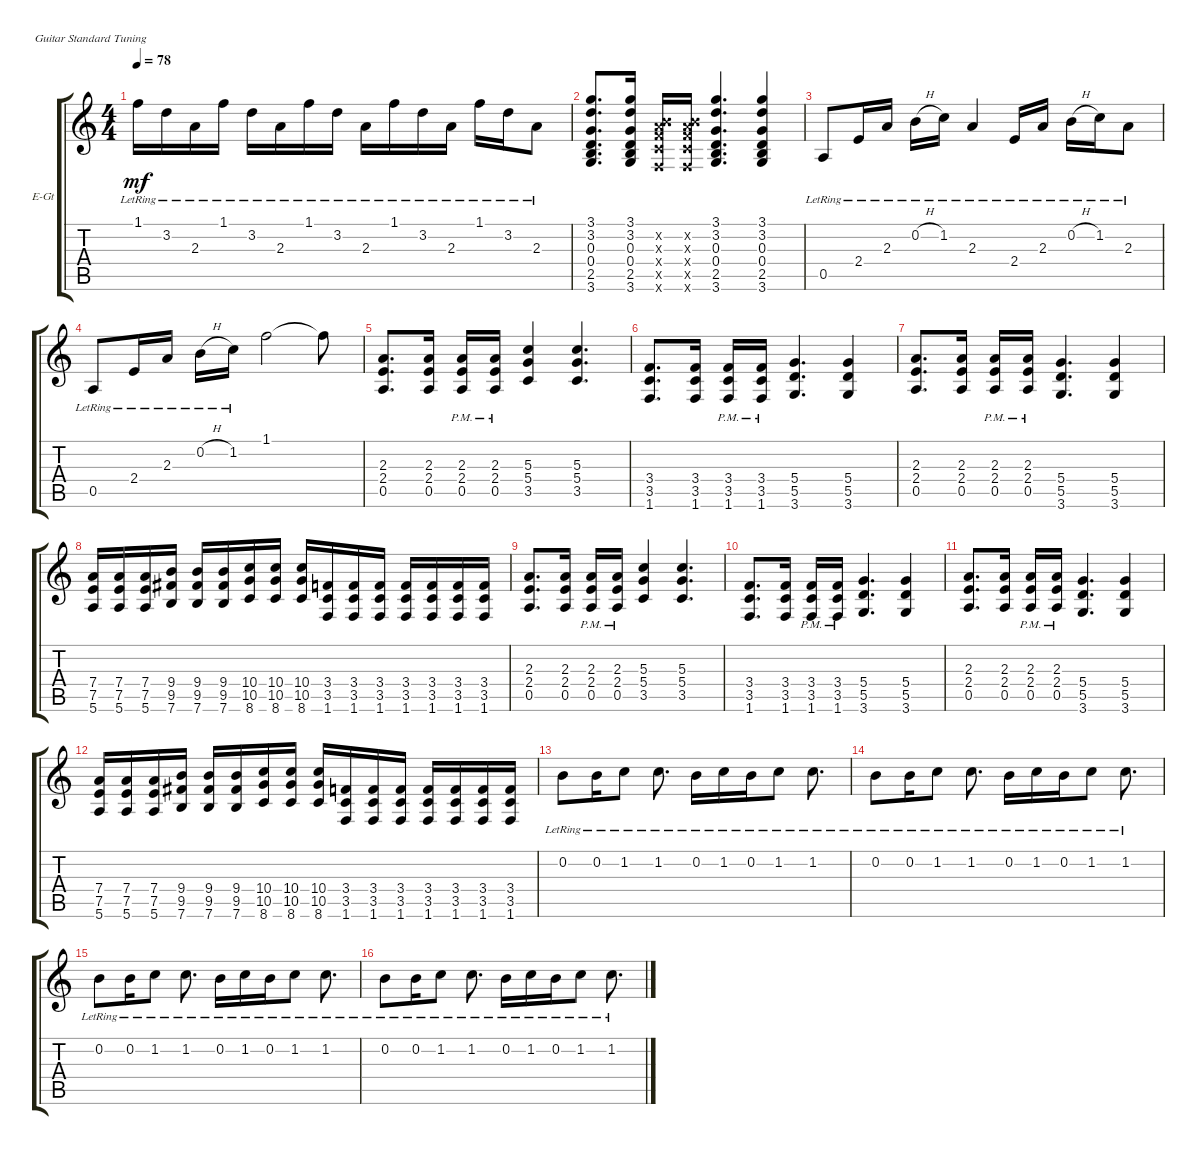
\bracketExtendMode groupsimilarinstruments
\firstSystemTrackNameOrientation horizontal
\otherSystemsTrackNameOrientation horizontal
\track ("Electric Guitar 1" "E-Gt") {instrument distortionguitar}
\staff {score tabs}
\tuning (E4 B3 G3 D3 A2 E2)
\ts (4 4)
\tempo 78
\clef g2
\ks c
1.1{lr}.16{dy mf} 3.2{lr}.16 2.3{lr}.16 1.1{lr}.16 3.2{lr}.16 2.3{lr}.16 1.1{lr}.16 3.2{lr}.16 2.3{lr}.16 1.1{lr}.16 3.2{lr}.16 2.3{lr}.16 1.1{lr}.16 3.2{lr}.16 2.3{lr}.8 |
(3.6 2.5 0.4 0.3 3.2 3.1).8{d} (3.6 2.5 0.4 0.3 3.2 3.1).16 (1.6{x} 3.5{x} 3.4{x} 2.3{x} 0.2{x}).16 (1.6{x} 3.5{x} 3.4{x} 2.3{x} 0.2{x}).16 (3.6 2.5 0.4 0.3 3.2 3.1).4{d} (3.6 2.5 0.4 0.3 3.2 3.1).4 |
0.5{lr}.8 2.4{lr}.16 2.3{lr}.16 0.2{h lr}.16 1.2{lr}.16 2.3{lr}.4 2.4{lr}.16 2.3{lr}.16 0.2{h lr}.16 1.2{lr}.16 2.3{lr}.8 |
0.5{lr}.8 2.4{lr}.16 2.3{lr}.16 0.2{h lr}.16 1.2{lr}.16 1.1.2 1.1{t}.8 |
(2.4 2.3 0.5).8{d} (2.4 2.3 0.5).16 (2.4{pm} 2.3{pm} 0.5{pm}).16 (2.4{pm} 2.3{pm} 0.5{pm}).16 (5.4 5.3 3.5).4 (5.3 5.4 3.5).4{d} |
(3.4 3.5 1.6).8{d} (3.4 3.5 1.6).16 (3.4{pm} 3.5{pm} 1.6{pm}).16 (3.4{pm} 3.5{pm} 1.6{pm}).16 (5.4 5.5 3.6).4{d} (5.4 5.5 3.6).4 |
(2.4 2.3 0.5).8{d} (2.4 2.3 0.5).16 (2.4{pm} 2.3{pm} 0.5{pm}).16 (2.4{pm} 2.3{pm} 0.5{pm}).16 (5.4 5.5 3.6).4{d} (5.4 5.5 3.6).4 |
(5.6 7.5 7.4).16 (5.6 7.5 7.4).16 (5.6 7.5 7.4).16 (7.6 9.5 9.4).16 (7.6 9.5 9.4).16 (7.6 9.5 9.4).16 (8.6 10.5 10.4).16 (8.6 10.5 10.4).16 (8.6 10.5 10.4).16 (3.4 3.5 1.6).16 (3.4 3.5 1.6).16 (3.4 3.5 1.6).16 (3.4 3.5 1.6).16 (3.4 3.5 1.6).16 (3.4 3.5 1.6).16 (3.4 3.5 1.6).16 |
(2.4 2.3 0.5).8{d} (2.4 2.3 0.5).16 (2.4{pm} 2.3{pm} 0.5{pm}).16 (2.4{pm} 2.3{pm} 0.5{pm}).16 (5.4 5.3 3.5).4 (5.3 5.4 3.5).4{d} |
(3.4 3.5 1.6).8{d} (3.4 3.5 1.6).16 (3.4{pm} 3.5{pm} 1.6{pm}).16 (3.4{pm} 3.5{pm} 1.6{pm}).16 (5.4 5.5 3.6).4{d} (5.4 5.5 3.6).4 |
(2.4 2.3 0.5).8{d} (2.4 2.3 0.5).16 (2.4{pm} 2.3{pm} 0.5{pm}).16 (2.4{pm} 2.3{pm} 0.5{pm}).16 (5.4 5.5 3.6).4{d} (5.4 5.5 3.6).4 |
(5.6 7.5 7.4).16 (5.6 7.5 7.4).16 (5.6 7.5 7.4).16 (7.6 9.5 9.4).16 (7.6 9.5 9.4).16 (7.6 9.5 9.4).16 (8.6 10.5 10.4).16 (8.6 10.5 10.4).16 (8.6 10.5 10.4).16 (3.4 3.5 1.6).16 (3.4 3.5 1.6).16 (3.4 3.5 1.6).16 (3.4 3.5 1.6).16 (3.4 3.5 1.6).16 (3.4 3.5 1.6).16 (3.4 3.5 1.6).16 |
0.2{lr}.8 0.2{lr}.16 1.2{lr}.8 1.2{lr}.8{d} 0.2{lr}.16 1.2{lr}.16 0.2{lr}.16 1.2{lr}.8 1.2{lr}.8{d} |
0.2{lr}.8 0.2{lr}.16 1.2{lr}.8 1.2{lr}.8{d} 0.2{lr}.16 1.2{lr}.16 0.2{lr}.16 1.2{lr}.8 1.2{lr}.8{d} |
0.2{lr}.8 0.2{lr}.16 1.2{lr}.8 1.2{lr}.8{d} 0.2{lr}.16 1.2{lr}.16 0.2{lr}.16 1.2{lr}.8 1.2{lr}.8{d} |
0.2{lr}.8 0.2{lr}.16 1.2{lr}.8 1.2{lr}.8{d} 0.2{lr}.16 1.2{lr}.16 0.2{lr}.16 1.2{lr}.8 1.2{lr}.8{d}
